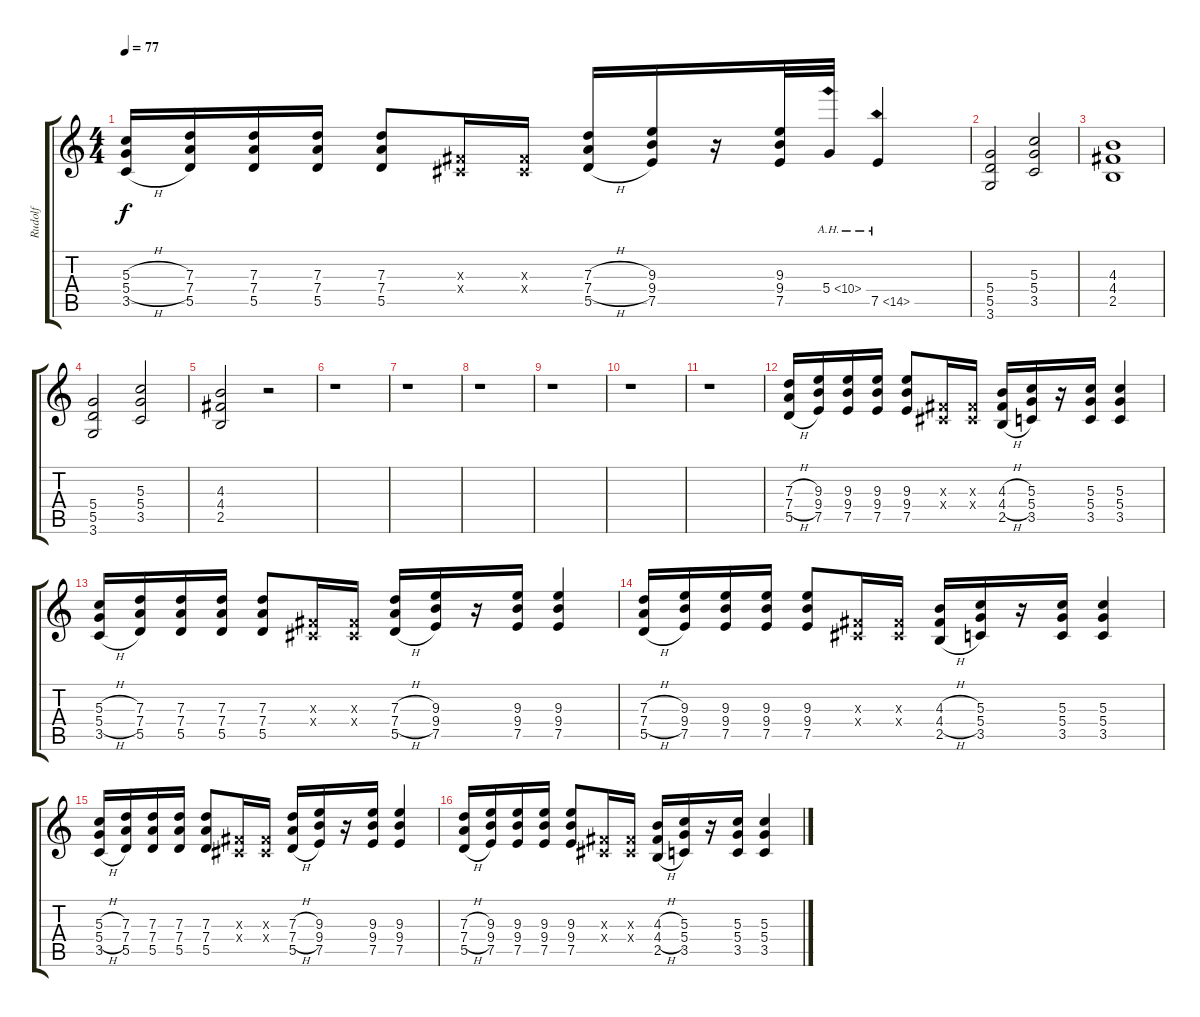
\track ("Rudolf" "Rudolf") {instrument distortionguitar}
\staff {score tabs}
\tuning (E4 B3 G3 D3 A2 E2) {hide}
\ts (4 4)
\tempo 77
\clef g2
\ks c
(5.3{h} 5.4{h} 3.5{h}).16{dy f} (7.3 7.4 5.5).16 (7.3 7.4 5.5).16 (7.3 7.4 5.5).16 (7.3 7.4 5.5).8 (-1.3{x} -1.4{x}).16 (-1.3{x} -1.4{x}).16 (7.3{h} 7.4{h} 5.5{h}).16 (9.3 9.4 7.5).16 r.16 (9.3 9.4 7.5).32 5.4{ah 5}.32 7.5{ah 7}.4 |
(5.4 5.5 3.6).2 (5.3 5.4 3.5).2 |
(4.3 4.4 2.5).1 |
(5.4 5.5 3.6).2 (5.3 5.4 3.5).2 |
(4.3 4.4 2.5).2 r.2 |
r.1 |
r.1 |
r.1 |
r.1 |
r.1 |
r.1 |
(7.3{h} 7.4{h} 5.5{h}).16 (9.3 9.4 7.5).16 (9.3 9.4 7.5).16 (9.3 9.4 7.5).16 (9.3 9.4 7.5).8 (-1.3{x} -1.4{x}).16 (-1.3{x} -1.4{x}).16 (4.3{h} 4.4{h} 2.5{h}).16 (5.3 5.4 3.5).16 r.16 (5.3 5.4 3.5).16 (5.3 5.4 3.5).4 |
(5.3{h} 5.4{h} 3.5{h}).16 (7.3 7.4 5.5).16 (7.3 7.4 5.5).16 (7.3 7.4 5.5).16 (7.3 7.4 5.5).8 (-1.3{x} -1.4{x}).16 (-1.3{x} -1.4{x}).16 (7.3{h} 7.4{h} 5.5{h}).16 (9.3 9.4 7.5).16 r.16 (9.3 9.4 7.5).16 (9.3 9.4 7.5).4 |
(7.3{h} 7.4{h} 5.5{h}).16 (9.3 9.4 7.5).16 (9.3 9.4 7.5).16 (9.3 9.4 7.5).16 (9.3 9.4 7.5).8 (-1.3{x} -1.4{x}).16 (-1.3{x} -1.4{x}).16 (4.3{h} 4.4{h} 2.5{h}).16 (5.3 5.4 3.5).16 r.16 (5.3 5.4 3.5).16 (5.3 5.4 3.5).4 |
(5.3{h} 5.4{h} 3.5{h}).16 (7.3 7.4 5.5).16 (7.3 7.4 5.5).16 (7.3 7.4 5.5).16 (7.3 7.4 5.5).8 (-1.3{x} -1.4{x}).16 (-1.3{x} -1.4{x}).16 (7.3{h} 7.4{h} 5.5{h}).16 (9.3 9.4 7.5).16 r.16 (9.3 9.4 7.5).16 (9.3 9.4 7.5).4 |
(7.3{h} 7.4{h} 5.5{h}).16 (9.3 9.4 7.5).16 (9.3 9.4 7.5).16 (9.3 9.4 7.5).16 (9.3 9.4 7.5).8 (-1.3{x} -1.4{x}).16 (-1.3{x} -1.4{x}).16 (4.3{h} 4.4{h} 2.5{h}).16 (5.3 5.4 3.5).16 r.16 (5.3 5.4 3.5).16 (5.3 5.4 3.5).4
